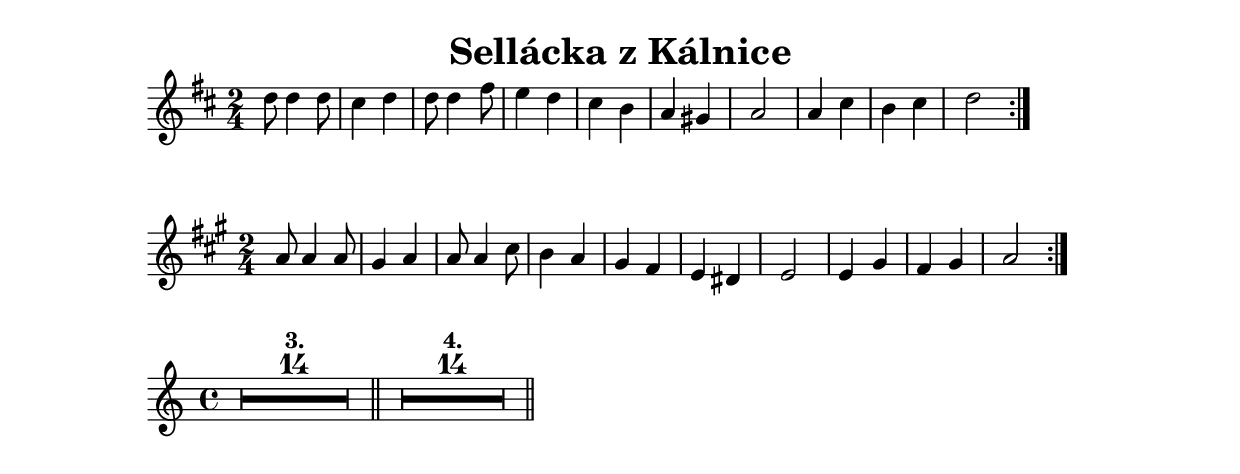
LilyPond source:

\version "2.19.80"


prva= {
  \key d \major

\time 2/4
  \clef violin
\relative{
\repeat volta 2 {d''8 d4 d8 | cis4 d | d8 d4 fis8 | e4 d | cis b | a gis | a2 | a4 cis | b cis | d2 }
}

}


\header {
  title = "Sellácka z Kálnice"
}
\prva 

\transpose d a, \prva

{\compressFullBarRests R1*14^\markup { \bold 3. } \bar "||" R1*14^\markup { \bold 4. } \bar "||"} 





